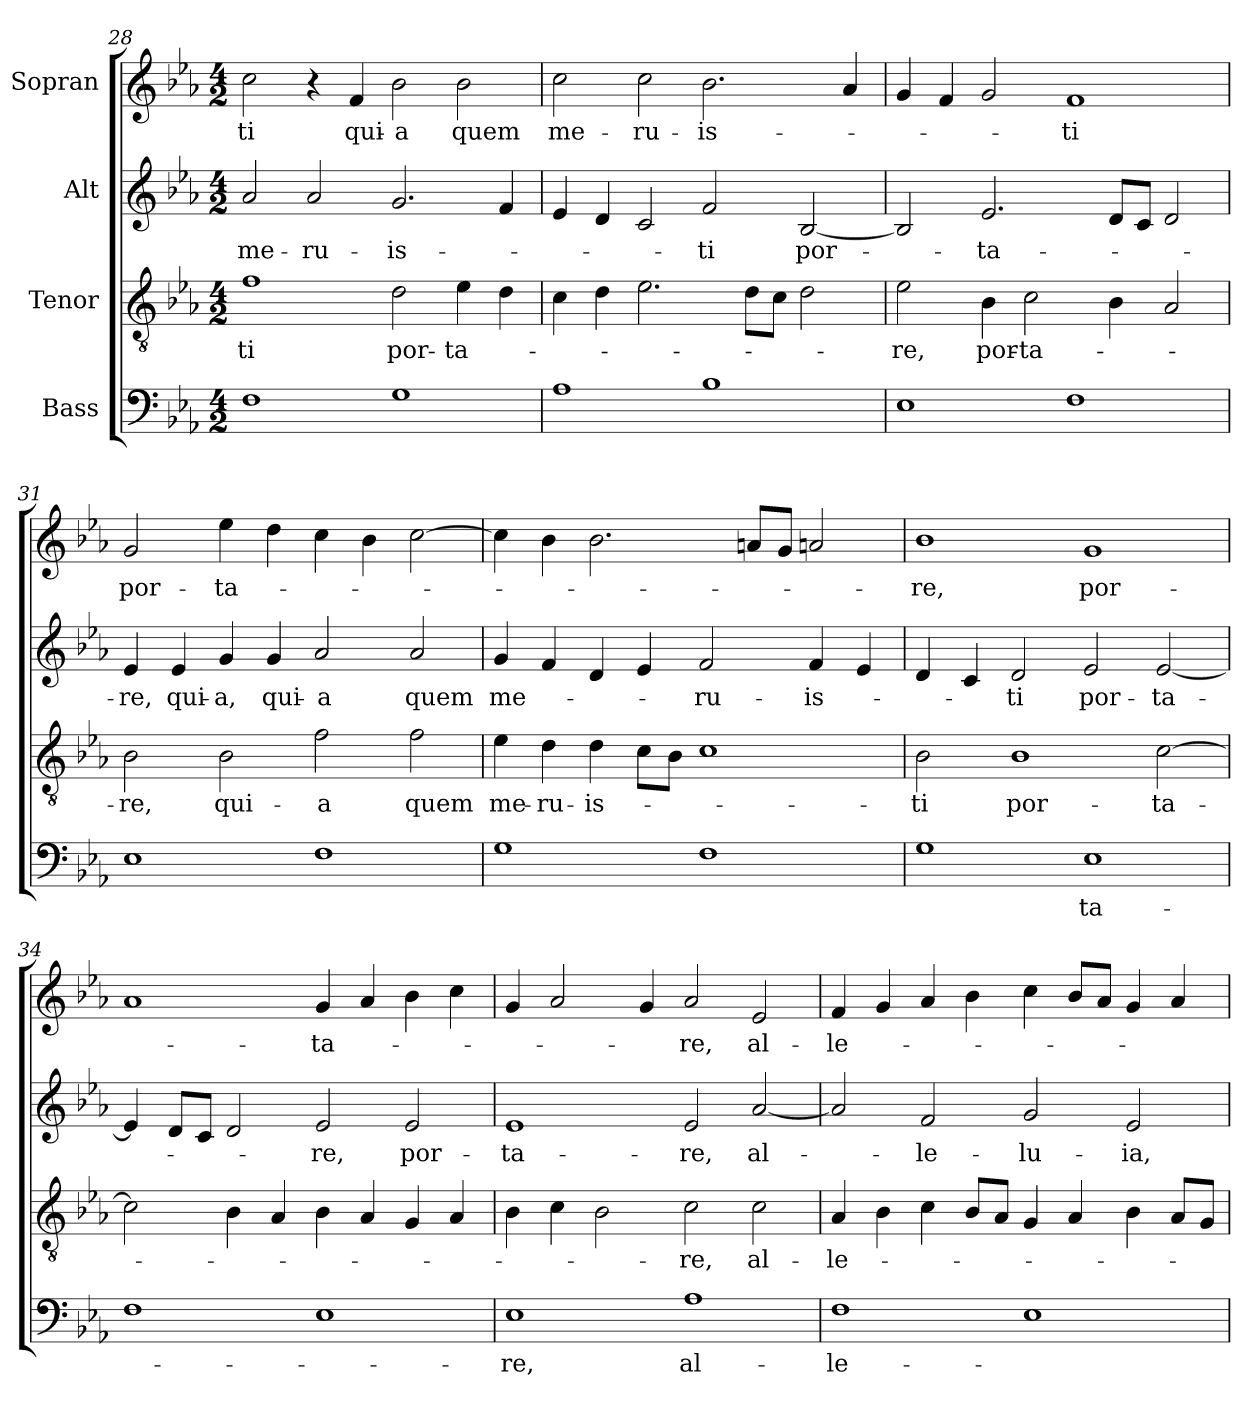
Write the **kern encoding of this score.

**kern	**text	**kern	**text	**kern	**text	**kern	**text
*part4	*part4	*part3	*part3	*part2	*part2	*part1	*part1
*staff4	*staff4	*staff3	*staff3	*staff2	*staff2	*staff1	*staff1
*I"Bass	*	*I"Tenor	*	*I"Alt	*	*I"Sopran	*
*clefF4	*	*clefGv2	*	*clefG2	*	*clefG2	*
*k[b-e-a-]	*	*k[b-e-a-]	*	*k[b-e-a-]	*	*k[b-e-a-]	*
*M4/2	*	*M4/2	*	*M4/2	*	*M4/2	*
=28	=28	=28	=28	=28	=28	=28	=28
!	!	!	!LO:LY:b	!	!LO:LY:b	!	!LO:LY:b
1F	.	1f	-ti	2a-/	me-	2cc\	-ti
!	!	!	!	!	!LO:LY:b	!	!
.	.	.	.	2a-/	-ru-	4r	.
!	!	!	!	!	!	!	!LO:LY:b
.	.	.	.	.	.	4f/	qui-
!	!	!	!LO:LY:b	!	!LO:LY:b	!	!LO:LY:b
1G	.	2d\	por-	2.g/	-is-	2b-\	-a
!	!	!	!LO:LY:b	!	!	!	!LO:LY:b
.	.	4e-\	-ta-	.	.	2b-\	quem
.	.	4d\	.	4f/	.	.	.
!!LO:LB:g=z
=29	=29	=29	=29	=29	=29	=29	=29
!	!	!	!	!	!	!	!LO:LY:b
1A-	.	4c\	.	4e-/	.	2cc\	me-
.	.	4d\	.	4d/	.	.	.
!	!	!	!	!	!	!	!LO:LY:b
.	.	2.e-\	.	2c/	.	2cc\	-ru-
!	!	!	!	!	!LO:LY:b	!	!LO:LY:b
1B-	.	.	.	2f/	-ti	2.b-\	is-
.	.	8d\L	.	.	.	.	.
.	.	8c\J	.	.	.	.	.
!	!	!	!	!	!LO:LY:b	!	!
.	.	2d\	.	[2B-	por-	.	.
.	.	.	.	.	.	4a-/	.
=30	=30	=30	=30	=30	=30	=30	=30
!	!	!	!LO:LY:b	!	!	!	!
1E-	.	2e-\	-re,	2B-/]	.	4g/	.
.	.	.	.	.	.	4f/	.
!	!	!	!LO:LY:b	!	!LO:LY:b	!	!
.	.	4B-\	por-	2.e-/	-ta-	2g/	.
!	!	!	!LO:LY:b	!	!	!	!
.	.	2c\	-ta-	.	.	.	.
!	!	!	!	!	!	!	!LO:LY:b
1F	.	.	.	.	.	1f	-ti
.	.	4B-\	.	8d/L	.	.	.
.	.	.	.	8c/J	.	.	.
.	.	2A-/	.	2d/	.	.	.
=31	=31	=31	=31	=31	=31	=31	=31
!	!	!	!LO:LY:b	!	!LO:LY:b	!	!LO:LY:b
1E-	.	2B-\	-re,	4e-/	-re,	2g/	por-
!	!	!	!	!	!LO:LY:b	!	!
.	.	.	.	4e-/	qui-	.	.
!	!	!	!LO:LY:b	!	!LO:LY:b	!	!LO:LY:b
.	.	2B-\	qui-	4g/	-a,	4ee-\	-ta-
!	!	!	!	!	!LO:LY:b	!	!
.	.	.	.	4g/	qui-	4dd\	.
!	!	!	!LO:LY:b	!	!LO:LY:b	!	!
1F	.	2f\	-a	2a-/	-a	4cc\	.
.	.	.	.	.	.	4b-\	.
!	!	!	!LO:LY:b	!	!LO:LY:b	!	!
.	.	2f\	quem	2a-/	quem	[2cc\	.
=32	=32	=32	=32	=32	=32	=32	=32
!	!	!	!LO:LY:b	!	!LO:LY:b	!	!
1G	.	4e-\	me-	4g/	me-	4cc\]	.
!	!	!	!LO:LY:b	!	!	!	!
.	.	4d\	-ru-	4f/	.	4b-\	.
!	!	!	!LO:LY:b	!	!	!	!
.	.	4d\	-is-	4d/	.	2.b-\	.
.	.	8c\L	.	4e-/	.	.	.
.	.	8B-\J	.	.	.	.	.
!	!	!	!	!	!LO:LY:b	!	!
1F	.	1c	.	2f/	-ru-	.	.
.	.	.	.	.	.	8an/L	.
.	.	.	.	.	.	8g/J	.
!	!	!	!	!	!LO:LY:b	!	!
.	.	.	.	4f/	-is-	2an/	.
.	.	.	.	4e-/	.	.	.
!!LO:LB:g=z
=33	=33	=33	=33	=33	=33	=33	=33
!	!	!	!LO:LY:b	!	!	!	!LO:LY:b
1G	.	2B-\	-ti	4d/	.	1b-	-re,
.	.	.	.	4c/	.	.	.
!	!	!	!LO:LY:b	!	!LO:LY:b	!	!
.	.	1B-	por-	2d/	-ti	.	.
!	!LO:LY:b	!	!	!	!LO:LY:b	!	!LO:LY:b
1E-	ta-	.	.	2e-/	por-	1g	por-
!	!	!	!LO:LY:b	!	!LO:LY:b	!	!
.	.	[2c	-ta-	[2e-/	-ta-	.	.
=34	=34	=34	=34	=34	=34	=34	=34
1F	.	2c\]	.	4e-/]	.	1a-	.
.	.	.	.	8d/L	.	.	.
.	.	.	.	8c/J	.	.	.
.	.	4B-\	.	2d/	.	.	.
.	.	4A-/	.	.	.	.	.
!	!	!	!	!	!LO:LY:b	!	!LO:LY:b
1E-	.	4B-\	.	2e-/	-re,	4g/	-ta-
.	.	4A-/	.	.	.	4a-/	.
!	!	!	!	!	!LO:LY:b	!	!
.	.	4G/	.	2e-/	por-	4b-\	.
.	.	4A-/	.	.	.	4cc\	.
=35	=35	=35	=35	=35	=35	=35	=35
!	!LO:LY:b	!	!	!	!LO:LY:b	!	!
1E-	-re,	4B-\	.	1e-	-ta-	4g/	.
.	.	4c\	.	.	.	2a-/	.
.	.	2B-\	.	.	.	.	.
.	.	.	.	.	.	4g/	.
!	!LO:LY:b	!	!LO:LY:b	!	!LO:LY:b	!	!LO:LY:b
1A-	al-	2c\	-re,	2e-/	-re,	2a-/	-re,
!	!	!	!LO:LY:b	!	!LO:LY:b	!	!LO:LY:b
.	.	2c\	al-	[2a-	al-	2e-/	al-
=36	=36	=36	=36	=36	=36	=36	=36
!	!LO:LY:b	!	!LO:LY:b	!	!	!	!LO:LY:b
1F	-le-	4A-/	-le-	2a-/]	.	4f/	-le-
.	.	4B-\	.	.	.	4g/	.
!	!	!	!	!	!LO:LY:b	!	!
.	.	4c\	.	2f/	-le-	4a-/	.
.	.	8B-/L	.	.	.	4b-\	.
.	.	8A-/J	.	.	.	.	.
!	!	!	!	!	!LO:LY:b	!	!
1E-	.	4G/	.	2g/	-lu-	4cc\	.
.	.	4A-/	.	.	.	8b-/L	.
.	.	.	.	.	.	8a-/J	.
!	!	!	!	!	!LO:LY:b	!	!
.	.	4B-\	.	2e-/	-ia,	4g/	.
.	.	8A-/L	.	.	.	4a-/	.
.	.	8G/J	.	.	.	.	.
=	=	=	=	=	=	=	=
*-	*-	*-	*-	*-	*-	*-	*-
